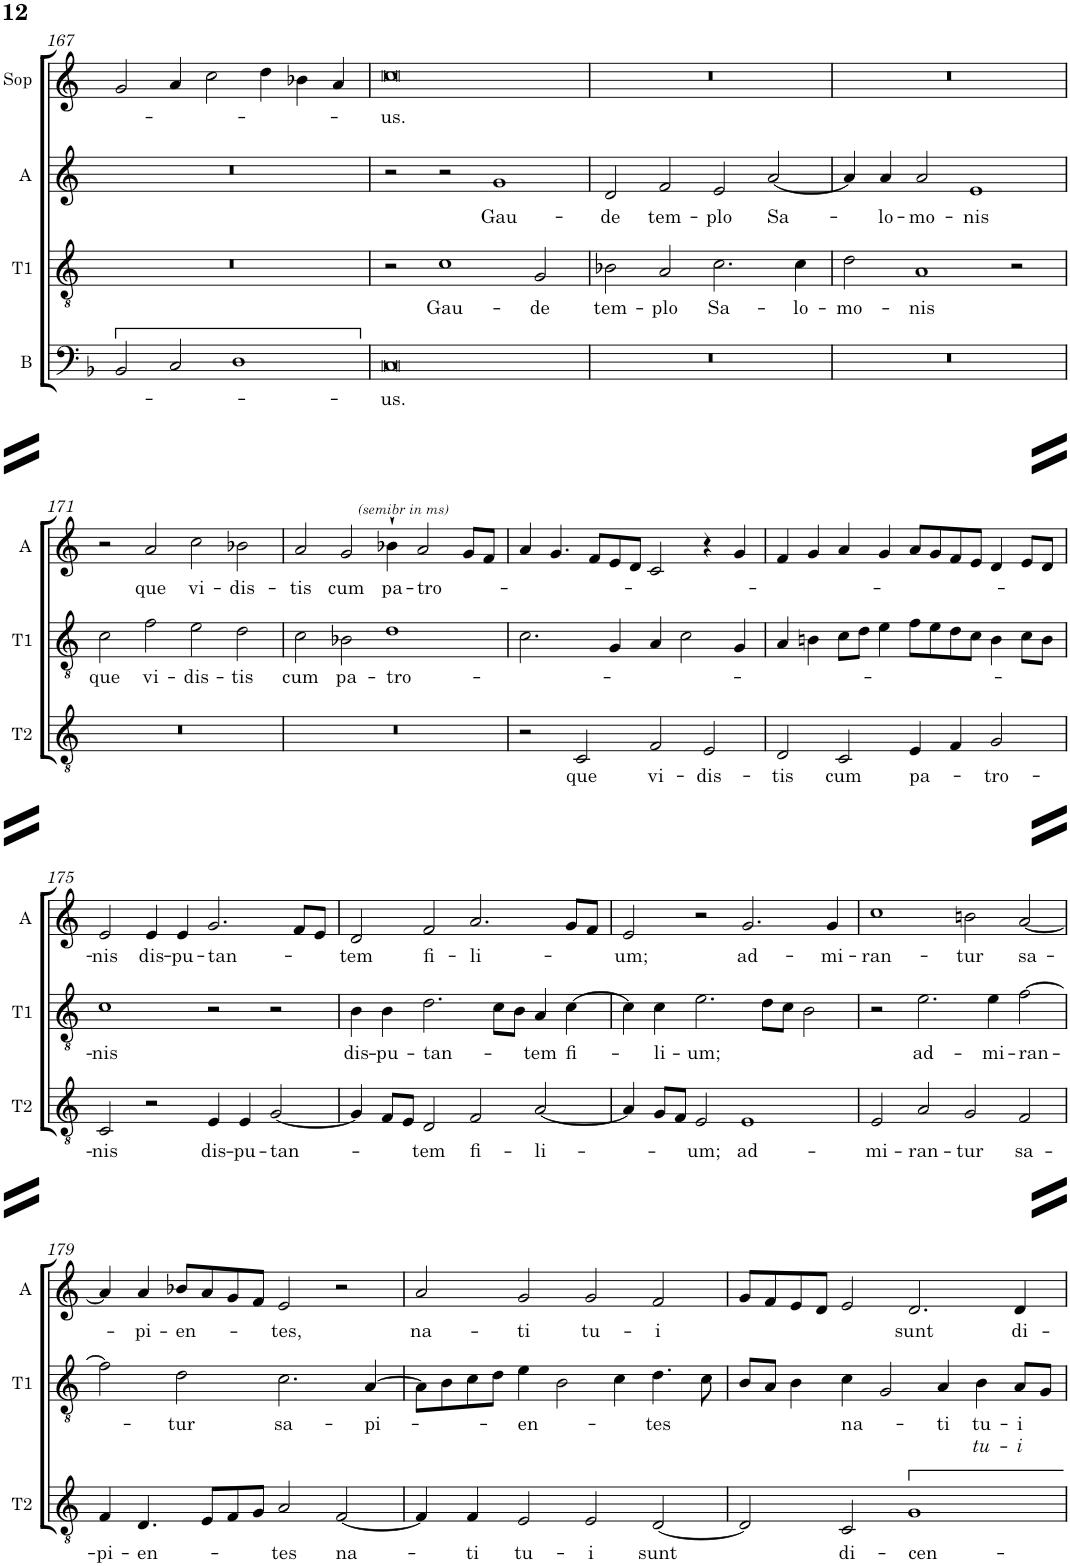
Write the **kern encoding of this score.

**kern	**text	**kern	**text	**kern	**text	**text	**kern	**text	**kern	**text
*part5	*part5	*part4	*part4	*part3	*part3	*part3	*part2	*part2	*part1	*part1
*staff5	*staff5	*staff4	*staff4	*staff3	*staff3	*staff3	*staff2	*staff2	*staff1	*staff1
*I"Bass	*	*I"Tenor (T2)	*	*I"Contratenor (T1)	*	*	*I"Alt	*	*I"Soprano	*
*I'B	*	*I'T2	*	*I'T1	*	*	*I'A	*	*I'Sop	*
!!LO:PB:g=z
*clefF4	*	*clefGv2	*	*clefGv2	*	*	*clefG2	*	*clefG2	*
*k[b-]	*	*k[]	*	*k[]	*	*	*k[]	*	*k[]	*
*M4/2	*	*M4/2	*	*M4/2	*	*	*M4/2	*	*M4/2	*
=167	=167	=167	=167	=167	=167	=167	=167	=167	=167	=167
2BB-/	.	0r	.	0r	.	.	0r	.	2g/	.
2C/	.	.	.	.	.	.	.	.	4a/	.
.	.	.	.	.	.	.	.	.	2cc\	.
1D	.	.	.	.	.	.	.	.	.	.
.	.	.	.	.	.	.	.	.	4dd\	.
.	.	.	.	.	.	.	.	.	4b-X\	.
.	.	.	.	.	.	.	.	.	4a/	.
=168	=168	=168	=168	=168	=168	=168	=168	=168	=168	=168
!	!LO:LY:b	!	!	!	!	!	!	!	!	!LO:LY:b
0C	us.	0r	.	2r	.	.	2r	.	0cc	us.
!	!	!	!	!	!LO:LY:b	!	!	!	!	!
.	.	.	.	1c	Gau-	.	2r	.	.	.
!	!	!	!	!	!	!	!	!LO:LY:b	!	!
.	.	.	.	.	.	.	1g	Gau-	.	.
!	!	!	!	!	!LO:LY:b	!	!	!	!	!
.	.	.	.	2G/	-de	.	.	.	.	.
=169	=169	=169	=169	=169	=169	=169	=169	=169	=169	=169
!	!	!	!	!	!LO:LY:b	!	!	!LO:LY:b	!	!
0r	.	0r	.	2B-X\	tem-	.	2d/	-de	0r	.
!	!	!	!	!	!LO:LY:b	!	!	!LO:LY:b	!	!
.	.	.	.	2A/	-plo	.	2f/	tem-	.	.
!	!	!	!	!	!LO:LY:b	!	!	!LO:LY:b	!	!
.	.	.	.	2.c\	Sa-	.	2e/	-plo	.	.
!	!	!	!	!	!	!	!	!LO:LY:b	!	!
.	.	.	.	.	.	.	[2a/	Sa-	.	.
!	!	!	!	!	!LO:LY:b	!	!	!	!	!
.	.	.	.	4c\	-lo-	.	.	.	.	.
=170	=170	=170	=170	=170	=170	=170	=170	=170	=170	=170
!	!	!	!	!	!LO:LY:b	!	!	!	!	!
0r	.	0r	.	2d\	-mo-	.	4a/]	.	0r	.
!	!	!	!	!	!	!	!	!LO:LY:b	!	!
.	.	.	.	.	.	.	4a/	-lo-	.	.
!	!	!	!	!	!LO:LY:b	!	!	!LO:LY:b	!	!
.	.	.	.	1A	-nis	.	2a/	-mo-	.	.
!	!	!	!	!	!	!	!	!LO:LY:b	!	!
.	.	.	.	.	.	.	1e	-nis	.	.
.	.	.	.	2r	.	.	.	.	.	.
!!LO:LB:g=z
=171	=171	=171	=171	=171	=171	=171	=171	=171	=171	=171
!	!	!	!	!	!LO:LY:b	!	!	!	!	!
0r	.	0r	.	2c\	que	.	2r	.	0r	.
!	!	!	!	!	!LO:LY:b	!	!	!LO:LY:b	!	!
.	.	.	.	2f\	vi-	.	2a/	que	.	.
!	!	!	!	!	!LO:LY:b	!	!	!LO:LY:b	!	!
.	.	.	.	2e\	-dis-	.	2cc\	vi-	.	.
!	!	!	!	!	!LO:LY:b	!	!	!LO:LY:b	!	!
.	.	.	.	2d\	-tis	.	2b-X\	-dis-	.	.
=172	=172	=172	=172	=172	=172	=172	=172	=172	=172	=172
!	!	!	!	!	!LO:LY:b	!	!	!LO:LY:b	!	!
0r	.	0r	.	2c\	cum	.	2a/	-tis	0r	.
!	!	!	!	!	!LO:LY:b	!	!	!LO:LY:b	!	!
.	.	.	.	2B-X\	pa-	.	2g/	cum	.	.
!	!	!	!	!	!	!	!LO:TX:a:i:t=(semibr in ms)	!	!	!
!	!	!	!	!	!LO:LY:b	!	!	!LO:LY:b	!	!
.	.	.	.	1d	-tro-	.	4b-X`\	pa-	.	.
!	!	!	!	!	!	!	!	!LO:LY:b	!	!
.	.	.	.	.	.	.	2a/	-tro-	.	.
.	.	.	.	.	.	.	8g/L	.	.	.
.	.	.	.	.	.	.	8f/J	.	.	.
=173	=173	=173	=173	=173	=173	=173	=173	=173	=173	=173
0r	.	2r	.	2.c\	.	.	4a/	.	0r	.
.	.	.	.	.	.	.	4.g/	.	.	.
!	!	!	!LO:LY:b	!	!	!	!	!	!	!
.	.	2C/	que	.	.	.	.	.	.	.
.	.	.	.	.	.	.	8f/L	.	.	.
.	.	.	.	4G/	.	.	8e/	.	.	.
.	.	.	.	.	.	.	8d/J	.	.	.
!	!	!	!LO:LY:b	!	!	!	!	!	!	!
.	.	2F/	vi-	4A/	.	.	2c/	.	.	.
.	.	.	.	2c\	.	.	.	.	.	.
!	!	!	!LO:LY:b	!	!	!	!	!	!	!
.	.	2E/	-dis-	.	.	.	4r	.	.	.
.	.	.	.	4G/	.	.	4g/	.	.	.
=174	=174	=174	=174	=174	=174	=174	=174	=174	=174	=174
!	!	!	!LO:LY:b	!	!	!	!	!	!	!
0r	.	2D/	-tis	4A/	.	.	4f/	.	0r	.
.	.	.	.	4Bn\	.	.	4g/	.	.	.
!	!	!	!LO:LY:b	!	!	!	!	!	!	!
.	.	2C/	cum	8c\L	.	.	4a/	.	.	.
.	.	.	.	8d\J	.	.	.	.	.	.
.	.	.	.	4e\	.	.	4g/	.	.	.
!	!	!	!LO:LY:b	!	!	!	!	!	!	!
.	.	4E/	pa-	8f\L	.	.	8a/L	.	.	.
.	.	.	.	8e\	.	.	8g/	.	.	.
.	.	4F/	.	8d\	.	.	8f/	.	.	.
.	.	.	.	8c\J	.	.	8e/J	.	.	.
!	!	!	!LO:LY:b	!	!	!	!	!	!	!
.	.	2G/	-tro-	4B\	.	.	4d/	.	.	.
.	.	.	.	8c\L	.	.	8e/L	.	.	.
.	.	.	.	8B\J	.	.	8d/J	.	.	.
!!LO:LB:g=z
=175	=175	=175	=175	=175	=175	=175	=175	=175	=175	=175
!	!	!	!LO:LY:b	!	!LO:LY:b	!	!	!LO:LY:b	!	!
0r	.	2C/	-nis	1c	-nis	.	2e/	nis	0r	.
!	!	!	!	!	!	!	!	!LO:LY:b	!	!
.	.	2r	.	.	.	.	4e/	dis-	.	.
!	!	!	!	!	!	!	!	!LO:LY:b	!	!
.	.	.	.	.	.	.	4e/	-pu-	.	.
!	!	!	!LO:LY:b	!	!	!	!	!LO:LY:b	!	!
.	.	4E/	dis-	2r	.	.	2.g/	-tan-	.	.
!	!	!	!LO:LY:b	!	!	!	!	!	!	!
.	.	4E/	-pu-	.	.	.	.	.	.	.
!	!	!	!LO:LY:b	!	!	!	!	!	!	!
.	.	[2G/	-tan-	2r	.	.	.	.	.	.
.	.	.	.	.	.	.	8f/L	.	.	.
.	.	.	.	.	.	.	8e/J	.	.	.
=176	=176	=176	=176	=176	=176	=176	=176	=176	=176	=176
!	!	!	!	!	!LO:LY:b	!	!	!LO:LY:b	!	!
0r	.	4G/]	.	4B\	dis-	.	2d/	-tem	0r	.
!	!	!	!	!	!LO:LY:b	!	!	!	!	!
.	.	8F/L	.	4B\	-pu-	.	.	.	.	.
.	.	8E/J	.	.	.	.	.	.	.	.
!	!	!	!LO:LY:b	!	!LO:LY:b	!	!	!LO:LY:b	!	!
.	.	2D/	-tem	2.d\	-tan-	.	2f/	fi-	.	.
!	!	!	!LO:LY:b	!	!	!	!	!LO:LY:b	!	!
.	.	2F/	fi-	.	.	.	2.a/	-li-	.	.
.	.	.	.	8c\L	.	.	.	.	.	.
.	.	.	.	8B\J	.	.	.	.	.	.
!	!	!	!LO:LY:b	!	!LO:LY:b	!	!	!	!	!
.	.	[2A/	-li-	4A/	-tem	.	.	.	.	.
!	!	!	!	!	!LO:LY:b	!	!	!	!	!
.	.	.	.	[4c\	fi-	.	8g/L	.	.	.
.	.	.	.	.	.	.	8f/J	.	.	.
=177	=177	=177	=177	=177	=177	=177	=177	=177	=177	=177
!	!	!	!	!	!	!	!	!LO:LY:b	!	!
0r	.	4A/]	.	4c\]	.	.	2e/	-um;	0r	.
!	!	!	!	!	!LO:LY:b	!	!	!	!	!
.	.	8G/L	.	4c\	-li-	.	.	.	.	.
.	.	8F/J	.	.	.	.	.	.	.	.
!	!	!	!LO:LY:b	!	!LO:LY:b	!	!	!	!	!
.	.	2E/	-um;	2.e\	-um;	.	2r	.	.	.
!	!	!	!LO:LY:b	!	!	!	!	!LO:LY:b	!	!
.	.	1E	ad-	.	.	.	2.g/	ad-	.	.
.	.	.	.	8d\L	.	.	.	.	.	.
.	.	.	.	8c\J	.	.	.	.	.	.
.	.	.	.	2B\	.	.	.	.	.	.
!	!	!	!	!	!	!	!	!LO:LY:b	!	!
.	.	.	.	.	.	.	4g/	-mi-	.	.
=178	=178	=178	=178	=178	=178	=178	=178	=178	=178	=178
!	!	!	!LO:LY:b	!	!	!	!	!LO:LY:b	!	!
0r	.	2E/	-mi-	2r	.	.	1cc	-ran-	0r	.
!	!	!	!LO:LY:b	!	!LO:LY:b	!	!	!	!	!
.	.	2A/	-ran-	2.e\	ad-	.	.	.	.	.
!	!	!	!LO:LY:b	!	!	!	!	!LO:LY:b	!	!
.	.	2G/	-tur	.	.	.	2bn\	-tur	.	.
!	!	!	!	!	!LO:LY:b	!	!	!	!	!
.	.	.	.	4e\	-mi-	.	.	.	.	.
!	!	!	!LO:LY:b	!	!LO:LY:b	!	!	!LO:LY:b	!	!
.	.	2F/	sa-	[2f\	-ran-	.	[2a/	sa-	.	.
!!LO:LB:g=z
=179	=179	=179	=179	=179	=179	=179	=179	=179	=179	=179
!	!	!	!LO:LY:b	!	!	!	!	!	!	!
0r	.	4F/	-pi-	2f\]	.	.	4a/]	.	0r	.
!	!	!	!LO:LY:b	!	!	!	!	!LO:LY:b	!	!
.	.	4.D/	-en-	.	.	.	4a/	-pi-	.	.
!	!	!	!	!	!LO:LY:b	!	!	!LO:LY:b	!	!
.	.	.	.	2d\	-tur	.	8b-X/L	-en-	.	.
.	.	8E/L	.	.	.	.	8a/	.	.	.
.	.	8F/	.	.	.	.	8g/	.	.	.
.	.	8G/J	.	.	.	.	8f/J	.	.	.
!	!	!	!LO:LY:b	!	!LO:LY:b	!	!	!LO:LY:b	!	!
.	.	2A/	-tes	2.c\	sa-	.	2e/	-tes,	.	.
!	!	!	!LO:LY:b	!	!	!	!	!	!	!
.	.	[2F/	na-	.	.	.	2r	.	.	.
!	!	!	!	!	!LO:LY:b	!	!	!	!	!
.	.	.	.	[4A/	-pi-	.	.	.	.	.
=180	=180	=180	=180	=180	=180	=180	=180	=180	=180	=180
!	!	!	!	!	!	!	!	!LO:LY:b	!	!
0r	.	4F/]	.	8A\L]	.	.	2a/	na-	0r	.
.	.	.	.	8B\	.	.	.	.	.	.
!	!	!	!LO:LY:b	!	!	!	!	!	!	!
.	.	4F/	-ti	8c\	.	.	.	.	.	.
.	.	.	.	8d\J	.	.	.	.	.	.
!	!	!	!LO:LY:b	!	!LO:LY:b	!	!	!LO:LY:b	!	!
.	.	2E/	tu-	4e\	-en-	.	2g/	-ti	.	.
.	.	.	.	2B\	.	.	.	.	.	.
!	!	!	!LO:LY:b	!	!	!	!	!LO:LY:b	!	!
.	.	2E/	-i	.	.	.	2g/	tu-	.	.
.	.	.	.	4c\	.	.	.	.	.	.
!	!	!	!LO:LY:b	!	!LO:LY:b	!	!	!LO:LY:b	!	!
.	.	[2D/	sunt	4.d\	-tes	.	2f/	-i	.	.
.	.	.	.	8c\	.	.	.	.	.	.
=181	=181	=181	=181	=181	=181	=181	=181	=181	=181	=181
0r	.	2D/]	.	8B/L	.	.	8g/L	.	0r	.
.	.	.	.	8A/J	.	.	8f/	.	.	.
.	.	.	.	4B\	.	.	8e/	.	.	.
.	.	.	.	.	.	.	8d/J	.	.	.
!	!	!	!LO:LY:b	!	!LO:LY:b	!	!	!	!	!
.	.	2C/	di-	4c\	-na-	.	2e/	.	.	.
.	.	.	.	2G/	.	.	.	.	.	.
!	!	!	!LO:LY:b	!	!	!	!	!LO:LY:b	!	!
.	.	1G	-cen-	.	.	.	2.d/	sunt	.	.
!	!	!	!	!	!LO:LY:b	!	!	!	!	!
.	.	.	.	4A/	-ti	.	.	.	.	.
!	!	!	!	!	!LO:LY:b	!LO:LY:b	!	!	!	!
.	.	.	.	4B\	tu-	tu-	.	.	.	.
!	!	!	!	!	!LO:LY:b	!LO:LY:b	!	!LO:LY:b	!	!
.	.	.	.	8A/L	-i	-i	4d/	di-	.	.
.	.	.	.	8G/J	.	.	.	.	.	.
=	=	=	=	=	=	=	=	=	=	=
*-	*-	*-	*-	*-	*-	*-	*-	*-	*-	*-
